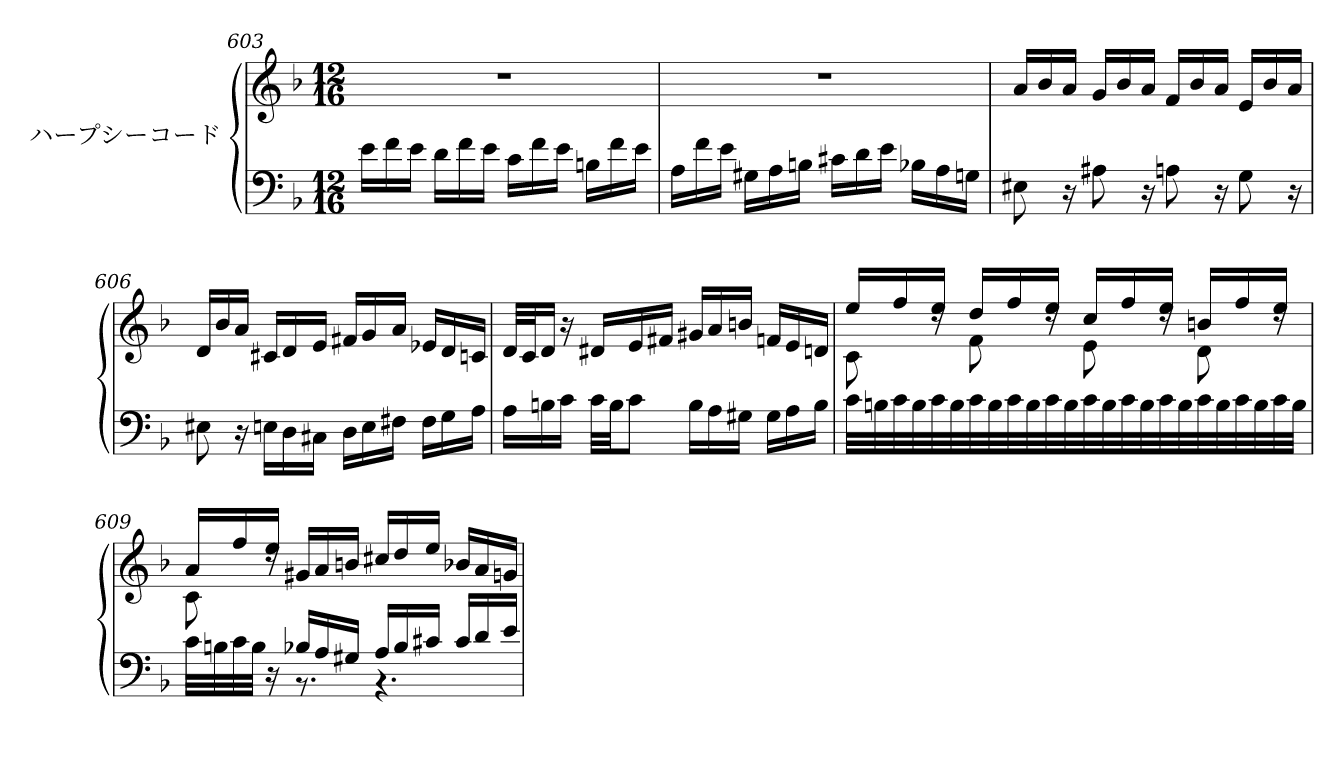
**kern	**kern
*part1	*part1
*staff2	*staff1
*I"ハープシーコード	*
*clefF4	*clefG2
*k[b-]	*k[b-]
*M12/16	*M12/16
=603	=603
16e\LL	2.r
16f\	.
16e\JJ	.
16d\LL	.
16f\	.
16e\JJ	.
16c\LL	.
16f\	.
16e\JJ	.
16Bn\LL	.
16f\	.
16e\JJ	.
!!LO:LB:g=z
=604	=604
16A\LL	2.r
16f\	.
16e\JJ	.
16G#X\LL	.
16A\	.
16Bn\JJ	.
16c#X\LL	.
16d\	.
16e\JJ	.
16B-X\LL	.
16A\	.
16Gn\JJ	.
=605	=605
8E#X\	16a/LL
.	16b-/
16r	16a/JJ
8A#X\	16g/LL
.	16b-/
16r	16a/JJ
8An\	16f/LL
.	16b-/
16r	16a/JJ
8G\	16e/LL
.	16b-/
16r	16a/JJ
=606	=606
8E#X\	16d/LL
.	16b-/
16r	16a/JJ
16En\LL	16c#X/LL
16D\	16d/
16C#X\JJ	16e/JJ
16D\LL	16f#X/LL
16E\	16g/
16F#X\JJ	16a/JJ
16F#\LL	16e-X/LL
16G\	16d/
16A\JJ	16cn/JJ
!!LO:LB:g=z
=607	=607
16A\LL	32d/LLL
.	32c/J
16Bn\	16d/JJ
16c\JJ	16r
32c\LLL	16d#X/LL
32B\JJ	.
8c\J	16e/
.	16f#X/JJ
16B\LL	16g#X/LL
16A\	16a/
16G#X\JJ	16bn/JJ
16G#\LL	16fn/LL
16A\	16e/
16B\JJ	16dn/JJ
=608	=608
*	*^
32c\LLL	16ee/LL	8c\
32Bn\	.	.
32c\	16ff/	.
32B\	.	.
32c\	16ee/JJ	16rdd
32B\	.	.
32c\	16dd/LL	8f\
32B\	.	.
32c\	16ff/	.
32B\	.	.
32c\	16ee/JJ	16rdd
32B\	.	.
32c\	16cc/LL	8e\
32B\	.	.
32c\	16ff/	.
32B\	.	.
32c\	16ee/JJ	16rdd
32B\	.	.
32c\	16bn/LL	8d\
32B\	.	.
32c\	16ff/	.
32B\	.	.
32c\	16ee/JJ	16rdd
32B\JJJ	.	.
!!LO:LB:g=z	!!
=609	=609	=609
*^	*	*
8.ryy	32c\LLL	16a/LL	8c\
.	32Bn\	.	.
.	32c\	16ff/	.
.	32B\JJJ	.	.
.	16r	16ee/JJ	16rdd
16B-/LL	8.r	16g#X/LL	2ryy
16A/	.	16a/	.
16G#X/JJ	.	16bn/JJ	.
16A/LL	4.r	16cc#X/LL	.
16B-/	.	16dd/	.
16c#X/JJ	.	16ee/JJ	.
16c#/LL	.	16b-X/LL	.
16d/	.	16a/	.
16e/JJ	.	16gn/JJ	16ryy
*v	*v	*	*
*	*v	*v
=	=
*-	*-
